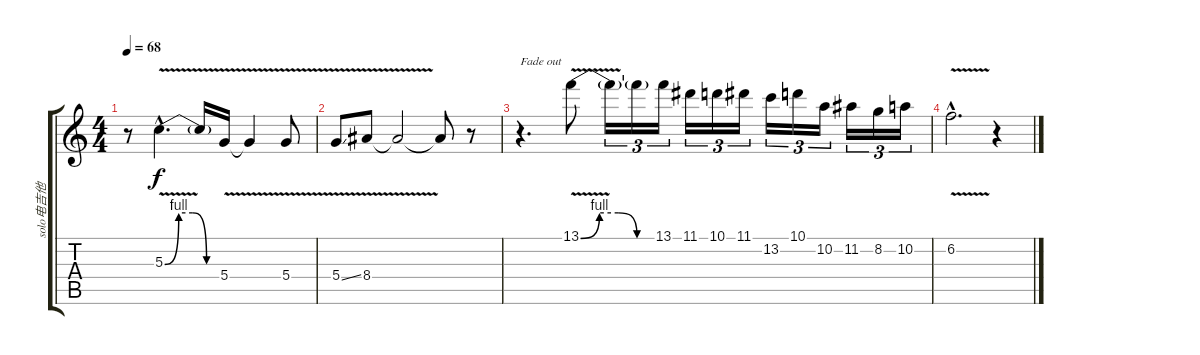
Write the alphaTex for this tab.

\track ("solo电吉他" "solo电吉他") {instrument overdrivenguitar}
\staff {score tabs}
\tuning (E4 B3 G3 D3 A2 E2) {hide}
\ts (4 4)
\tempo 68
\clef g2
\ks c
r.8{dy f} 5.3{be (custom 0 0 15 4 30 4 45 0 60 0) v hac}.4{d} 5.3{t}.16 5.4{v}.16 5.4{t}.4 5.4{v}.8 |
5.4{v ss}.8 8.4{v}.8 8.4{t}.2 8.4{t}.8 r.8 |
r.4{d txt "Fade out" volume 8} 13.1{be (custom 0 0 15 4 30 4 45 0 60 0) v}.8 13.1{t}.16{tu (3 2)} 13.1{t}.16{tu (3 2)} 13.1.16{tu (3 2)} 11.1.16{tu (3 2)} 10.1.16{tu (3 2)} 11.1.16{tu (3 2)} 13.2.16{tu (3 2)} 10.1.16{tu (3 2)} 10.2.16{tu (3 2)} 11.2.16{tu (3 2)} 8.2.16{tu (3 2)} 10.2.16{tu (3 2)} |
6.2{v hac}.2{d} r.4
